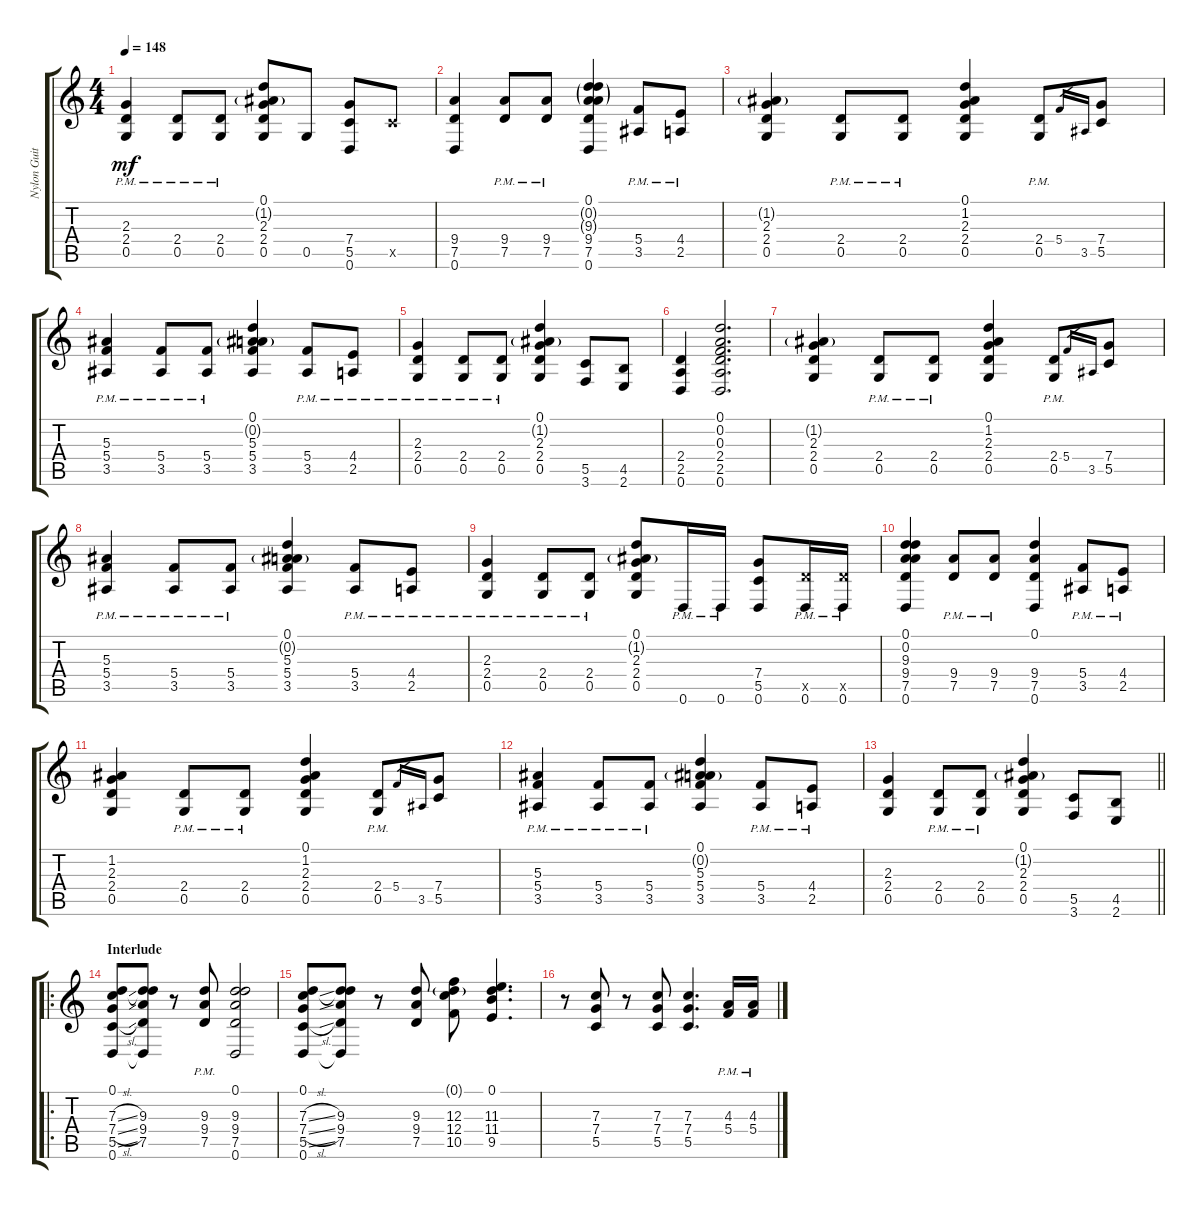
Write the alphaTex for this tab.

\track ("Nylon Guitar" "Nylon Guit") {instrument acousticguitarnylon}
\staff {score tabs}
\tuning (D4 A3 F3 C3 G2 D2) {hide}
\ts (4 4)
\tempo 148
\clef g2
\ks c
(2.3{pm} 2.4{pm} 0.5{pm}).4{dy mf} (2.4{pm} 0.5{pm}).8 (2.4{pm} 0.5{pm}).8 (0.1 1.2{g} 2.3 2.4 0.5).8 0.5.8 (7.4 5.5 0.6).8 5.5{x}.8 |
(9.4 7.5 0.6).4 (9.4{pm} 7.5{pm}).8 (9.4{pm} 7.5{pm}).8 (0.1 0.2{g} 9.3{g} 9.4 7.5 0.6).4 (5.4{pm} 3.5{pm}).8 (4.4{pm} 2.5{pm}).8 |
(1.2{g} 2.3 2.4 0.5).4 (2.4{pm} 0.5{pm}).8 (2.4{pm} 0.5{pm}).8 (0.1 1.2 2.3 2.4 0.5).4 (2.4{pm} 0.5{pm}).8 5.4.16{gr} 3.5.16{gr} (7.4 5.5).8 |
(5.3{pm} 5.4{pm} 3.5{pm}).4 (5.4{pm} 3.5{pm}).8 (5.4{pm} 3.5{pm}).8 (0.1 0.2{g} 5.3 5.4 3.5).4 (5.4{pm} 3.5{pm}).8 (4.4{pm} 2.5).8 |
(2.3{pm} 2.4{pm} 0.5{pm}).4 (2.4{pm} 0.5{pm}).8 (2.4{pm} 0.5{pm}).8 (0.1 1.2{g} 2.3 2.4 0.5).4 (5.5 3.6).8 (4.5 2.6).8 |
(2.4 2.5 0.6).4 (0.1 0.2 0.3 2.4 2.5 0.6).2{d} |
(1.2{g} 2.3 2.4 0.5).4 (2.4{pm} 0.5{pm}).8 (2.4{pm} 0.5{pm}).8 (0.1 1.2 2.3 2.4 0.5).4 (2.4{pm} 0.5{pm}).8 5.4.16{gr} 3.5.16{gr} (7.4 5.5).8 |
(5.3{pm} 5.4{pm} 3.5{pm}).4 (5.4{pm} 3.5{pm}).8 (5.4{pm} 3.5{pm}).8 (0.1 0.2{g} 5.3 5.4 3.5).4 (5.4{pm} 3.5{pm}).8 (4.4{pm} 2.5).8 |
(2.3{pm} 2.4{pm} 0.5{pm}).4 (2.4{pm} 0.5{pm}).8 (2.4{pm} 0.5{pm}).8 (0.1 1.2{g} 2.3 2.4 0.5).8 0.6{pm}.16 0.6{pm}.16 (7.4 5.5 0.6).8 (7.5{x} 0.6{pm}).16 (7.5{x} 0.6{pm}).16 |
(0.1 0.2 9.3 9.4 7.5 0.6).4 (9.4{pm} 7.5{pm}).8 (9.4{pm} 7.5{pm}).8 (0.1 9.4 7.5 0.6).4 (5.4{pm} 3.5{pm}).8 (4.4{pm} 2.5).8 |
(1.2 2.3 2.4 0.5).4 (2.4{pm} 0.5{pm}).8 (2.4{pm} 0.5{pm}).8 (0.1 1.2 2.3 2.4 0.5).4 (2.4{pm} 0.5{pm}).8 5.4.16{gr} 3.5.16{gr} (7.4 5.5).8 |
(5.3{pm} 5.4{pm} 3.5{pm}).4 (5.4{pm} 3.5{pm}).8 (5.4{pm} 3.5{pm}).8 (0.1 0.2{g} 5.3 5.4 3.5).4 (5.4{pm} 3.5{pm}).8 (4.4{pm} 2.5).8 |
\barLineRight lightlight
(2.3 2.4 0.5).4 (2.4{pm} 0.5{pm}).8 (2.4{pm} 0.5{pm}).8 (0.1 1.2{g} 2.3 2.4 0.5).4 (5.5 3.6).8 (4.5 2.6).8 |
\ro
\section ("" "Interlude")
(0.1 7.3{sl} 7.4{sl} 5.5{sl} 0.6).8 (0.1{t} 9.3 9.4 7.5 0.6{t}).8 r.8 (9.3 9.4{pm} 7.5{pm}).8 (0.1 9.3 9.4 7.5 0.6).2 |
(0.1 7.3{sl} 7.4{sl} 5.5{sl} 0.6).8 (0.1{t} 9.3 9.4 7.5 0.6{t}).8 r.8 (9.3 9.4 7.5).8 (0.1{g} 12.3 12.4 10.5).8 (0.1 11.3 11.4 9.5).4{d} |
r.8 (7.3 7.4 5.5).8 r.8 (7.3 7.4 5.5).8 (7.3 7.4 5.5).4{d} (4.3{pm} 5.4{pm}).16 (4.3{pm} 5.4{pm}).16
